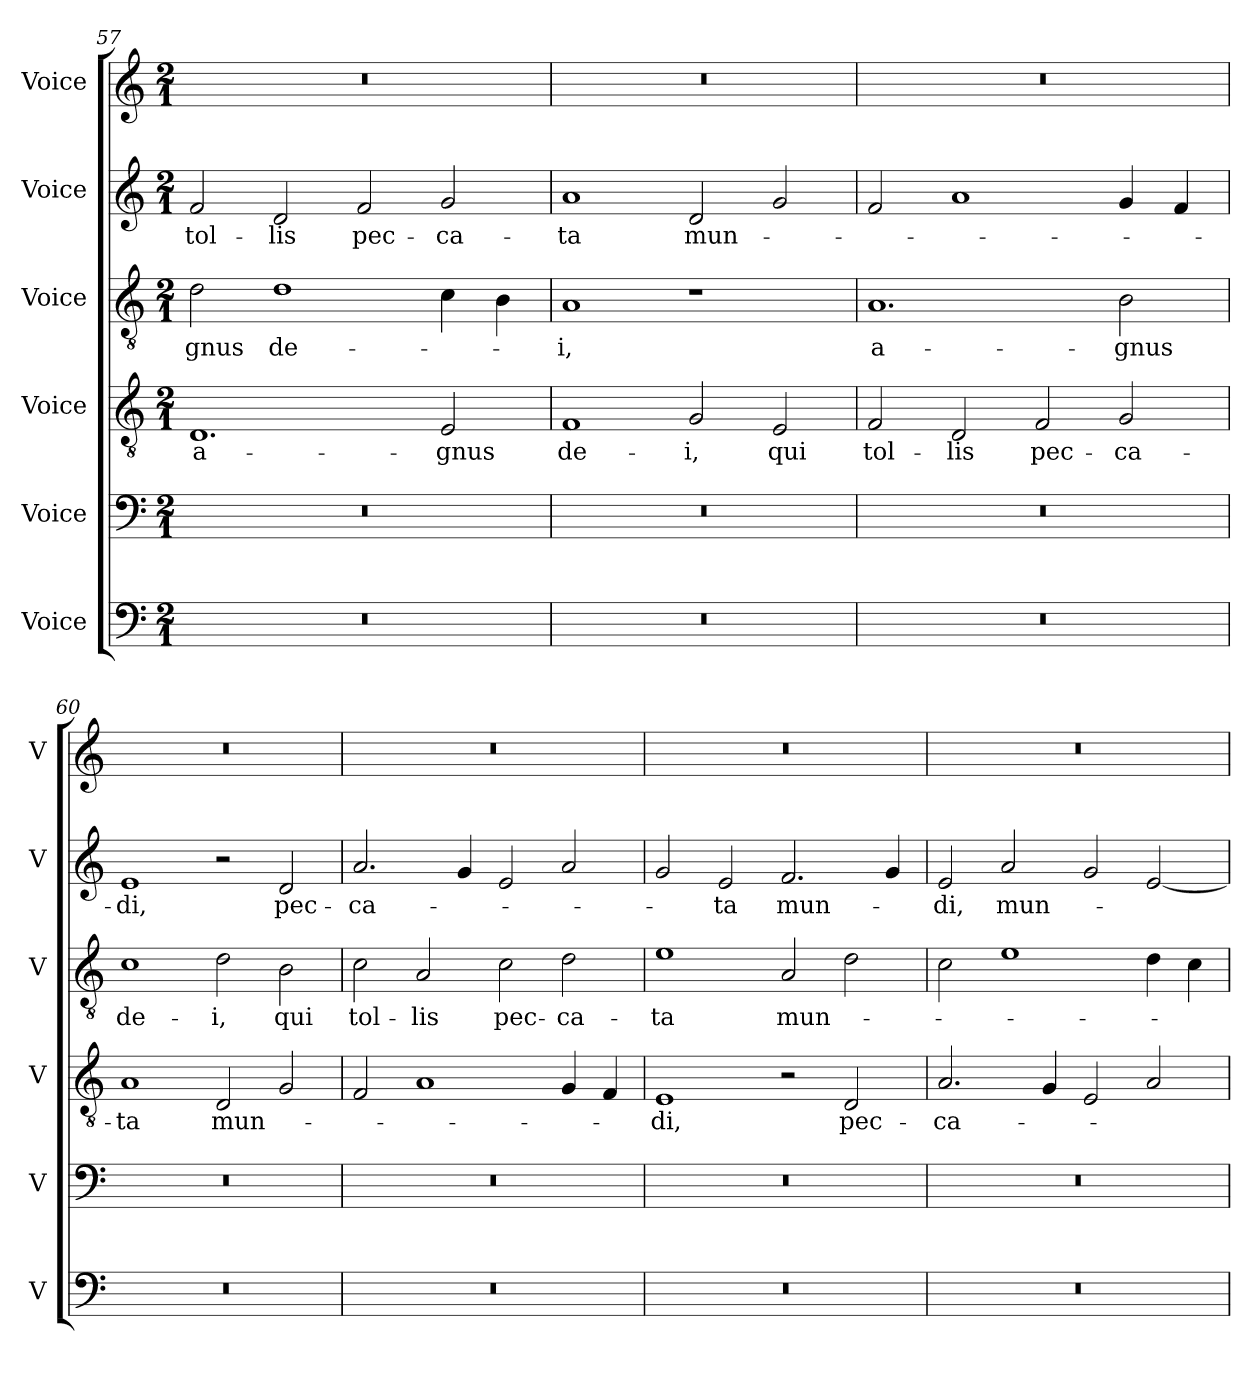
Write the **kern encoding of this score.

**kern	**kern	**kern	**text	**kern	**text	**kern	**text	**kern
*part6	*part5	*part4	*part4	*part3	*part3	*part2	*part2	*part1
*staff6	*staff5	*staff4	*staff4	*staff3	*staff3	*staff2	*staff2	*staff1
*I"Voice	*I"Voice	*I"Voice	*	*I"Voice	*	*I"Voice	*	*I"Voice
*I'V	*I'V	*I'V	*	*I'V	*	*I'V	*	*I'V
!!LO:PB:g=z
*clefF4	*clefF4	*clefGv2	*	*clefGv2	*	*clefG2	*	*clefG2
*k[]	*k[]	*k[]	*	*k[]	*	*k[]	*	*k[]
*M2/1	*M2/1	*M2/1	*	*M2/1	*	*M2/1	*	*M2/1
=57	=57	=57	=57	=57	=57	=57	=57	=57
!	!	!	!LO:LY:b	!	!LO:LY:b	!	!LO:LY:b	!
0r	0r	1.D	a-	2d\	-gnus	2f/	tol-	0r
!	!	!	!	!	!LO:LY:b	!	!LO:LY:b	!
.	.	.	.	1d	de-	2d/	-lis	.
!	!	!	!	!	!	!	!LO:LY:b	!
.	.	.	.	.	.	2f/	pec-	.
!	!	!	!LO:LY:b	!	!	!	!LO:LY:b	!
.	.	2E/	-gnus	4c\	.	2g/	-ca-	.
.	.	.	.	4B\	.	.	.	.
=58	=58	=58	=58	=58	=58	=58	=58	=58
!	!	!	!LO:LY:b	!	!LO:LY:b	!	!LO:LY:b	!
0r	0r	1F	de-	1A	-i,	1a	-ta	0r
!	!	!	!LO:LY:b	!	!	!	!LO:LY:b	!
.	.	2G/	-i,	1r	.	2d/	mun-	.
!	!	!	!LO:LY:b	!	!	!	!	!
.	.	2E/	qui	.	.	2g/	.	.
=59	=59	=59	=59	=59	=59	=59	=59	=59
!	!	!	!LO:LY:b	!	!LO:LY:b	!	!	!
0r	0r	2F/	tol-	1.A	a-	2f/	.	0r
!	!	!	!LO:LY:b	!	!	!	!	!
.	.	2D/	-lis	.	.	1a	.	.
!	!	!	!LO:LY:b	!	!	!	!	!
.	.	2F/	pec-	.	.	.	.	.
!	!	!	!LO:LY:b	!	!LO:LY:b	!	!	!
.	.	2G/	-ca-	2B\	-gnus	4g/	.	.
.	.	.	.	.	.	4f/	.	.
=60	=60	=60	=60	=60	=60	=60	=60	=60
!	!	!	!LO:LY:b	!	!LO:LY:b	!	!LO:LY:b	!
0r	0r	1A	-ta	1c	de-	1e	-di,	0r
!	!	!	!LO:LY:b	!	!LO:LY:b	!	!	!
.	.	2D/	mun-	2d\	-i,	2r	.	.
!	!	!	!	!	!LO:LY:b	!	!LO:LY:b	!
.	.	2G/	.	2B\	qui	2d/	pec-	.
!!LO:LB:g=z
=61	=61	=61	=61	=61	=61	=61	=61	=61
!	!	!	!	!	!LO:LY:b	!	!LO:LY:b	!
0r	0r	2F/	.	2c\	tol-	2.a/	-ca-	0r
!	!	!	!	!	!LO:LY:b	!	!	!
.	.	1A	.	2A/	-lis	.	.	.
.	.	.	.	.	.	4g/	.	.
!	!	!	!	!	!LO:LY:b	!	!	!
.	.	.	.	2c\	pec-	2e/	.	.
!	!	!	!	!	!LO:LY:b	!	!	!
.	.	4G/	.	2d\	-ca-	2a/	.	.
.	.	4F/	.	.	.	.	.	.
=62	=62	=62	=62	=62	=62	=62	=62	=62
!	!	!	!LO:LY:b	!	!LO:LY:b	!	!	!
0r	0r	1E	-di,	1e	-ta	2g/	.	0r
!	!	!	!	!	!	!	!LO:LY:b	!
.	.	.	.	.	.	2e/	-ta	.
!	!	!	!	!	!LO:LY:b	!	!LO:LY:b	!
.	.	2r	.	2A/	mun-	2.f/	mun-	.
!	!	!	!LO:LY:b	!	!	!	!	!
.	.	2D/	pec-	2d\	.	.	.	.
.	.	.	.	.	.	4g/	.	.
=63	=63	=63	=63	=63	=63	=63	=63	=63
!	!	!	!LO:LY:b	!	!	!	!LO:LY:b	!
0r	0r	2.A/	-ca-	2c\	.	2e/	-di,	0r
!	!	!	!	!	!	!	!LO:LY:b	!
.	.	.	.	1e	.	2a/	mun-	.
.	.	4G/	.	.	.	.	.	.
.	.	2E/	.	.	.	2g/	.	.
.	.	2A/	.	4d\	.	[2e/	.	.
.	.	.	.	4c\	.	.	.	.
=	=	=	=	=	=	=	=	=
*-	*-	*-	*-	*-	*-	*-	*-	*-
